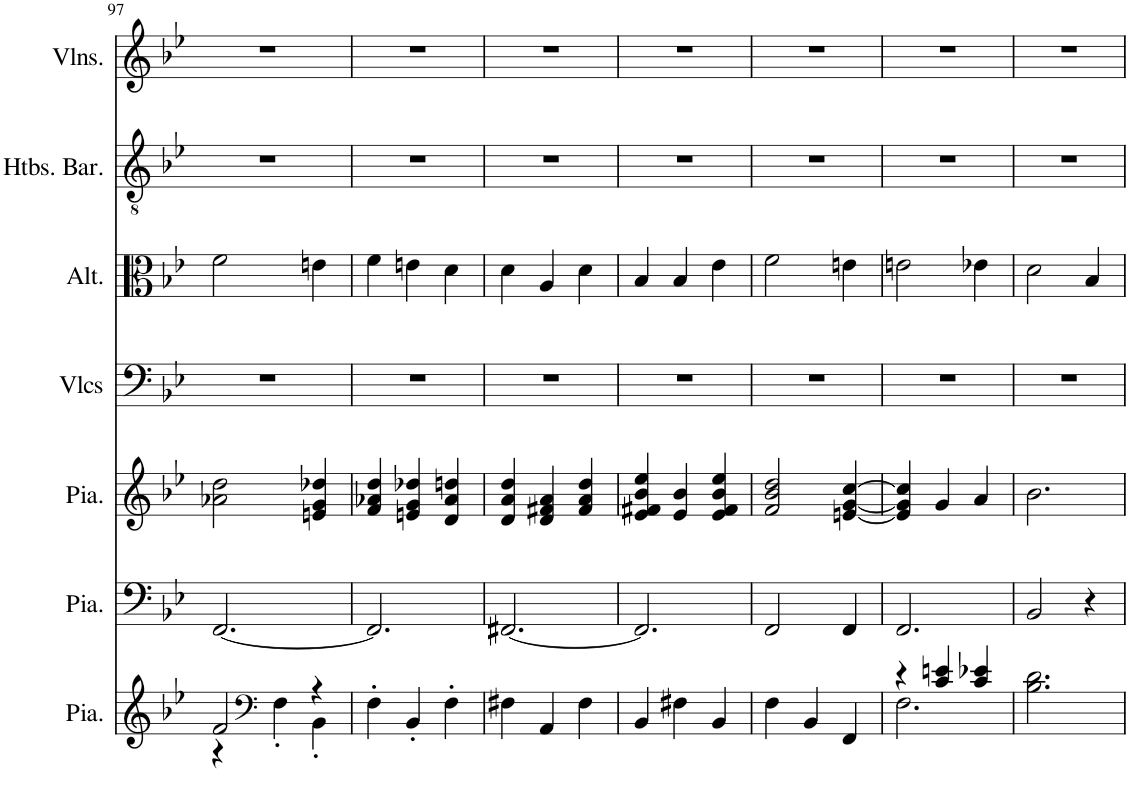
**kern	**kern	**kern	**kern	**kern	**kern	**kern
*part7	*part6	*part5	*part4	*part3	*part2	*part1
*staff7	*staff6	*staff5	*staff4	*staff3	*staff2	*staff1
*I"Piano, Organ	*I"Piano, Pedals	*I"Piano, Organ	*I"Violoncelles, Bass	*I"Altos, Tenor	*I"Hautbois Baryton, Alto	*I"Violons, Soprano
*I'Pia.	*I'Pia.	*I'Pia.	*I'Vlcs	*I'Alt.	*I'Htbs. Bar.	*I'Vlns.
!!LO:PB:g=z
*clefG2	*clefF4	*clefG2	*clefF4	*clefC3	*clefGv2	*clefG2
*k[b-e-]	*k[b-e-]	*k[b-e-]	*k[b-e-]	*k[b-e-]	*k[b-e-]	*k[b-e-]
*M3/4	*M3/4	*M3/4	*M3/4	*M3/4	*M3/4	*M3/4
=97	=97	=97	=97	=97	=97	=97
*^	*	*	*	*	*	*
2f/	4r	[2.FF/	2a-X\ 2dd\	2.r	2f\	2.r	2.r
*clefF4	*	*	*	*	*	*	*
.	4F'\	.	.	.	.	.	.
4r	4BB-'\	.	4en/ 4g/ 4dd-X/	.	4en\	.	.
*v	*v	*	*	*	*	*	*
=98	=98	=98	=98	=98	=98	=98
4F'\	2.FF/]	4f/ 4a-X/ 4dd/	2.r	4f\	2.r	2.r
4BB-'/	.	4en/ 4g/ 4dd-X/	.	4en\	.	.
4F'\	.	4d/ 4a-/ 4ddn/	.	4d\	.	.
=99	=99	=99	=99	=99	=99	=99
4F#X\	[2.FF#X/	4d/ 4a/ 4dd/	2.r	4d\	2.r	2.r
4AA/	.	4d/ 4f#X/ 4a/	.	4A/	.	.
4F#\	.	4f#/ 4a/ 4dd/	.	4d\	.	.
=100	=100	=100	=100	=100	=100	=100
4BB-/	2.FF#/]	4e-/ 4f#X/ 4b-/ 4ee-/	2.r	4B-/	2.r	2.r
4F#X\	.	4e-/ 4b-/	.	4B-/	.	.
4BB-/	.	4e-/ 4f#/ 4b-/ 4ee-/	.	4e-\	.	.
=101	=101	=101	=101	=101	=101	=101
4F\	2FF/	2f/ 2b-/ 2dd/	2.r	2f\	2.r	2.r
4BB-/	.	.	.	.	.	.
4FF/	4FF/	[4en/ [4g/ [4cc/	.	4en\	.	.
=102	=102	=102	=102	=102	=102	=102
*^	*	*	*	*	*	*
4r	2.F\	2.FF/	4e/] 4g/] 4cc/]	2.r	2en\	2.r	2.r
4c/ 4en/	.	.	4g/	.	.	.	.
4c/ 4e-X/	.	.	4a/	.	4e-X\	.	.
*v	*v	*	*	*	*	*	*
=103	=103	=103	=103	=103	=103	=103
2.B-\ 2.d\	2BB-/	2.b-\	2.r	2d\	2.r	2.r
.	4r	.	.	4B-/	.	.
=	=	=	=	=	=	=
*-	*-	*-	*-	*-	*-	*-
